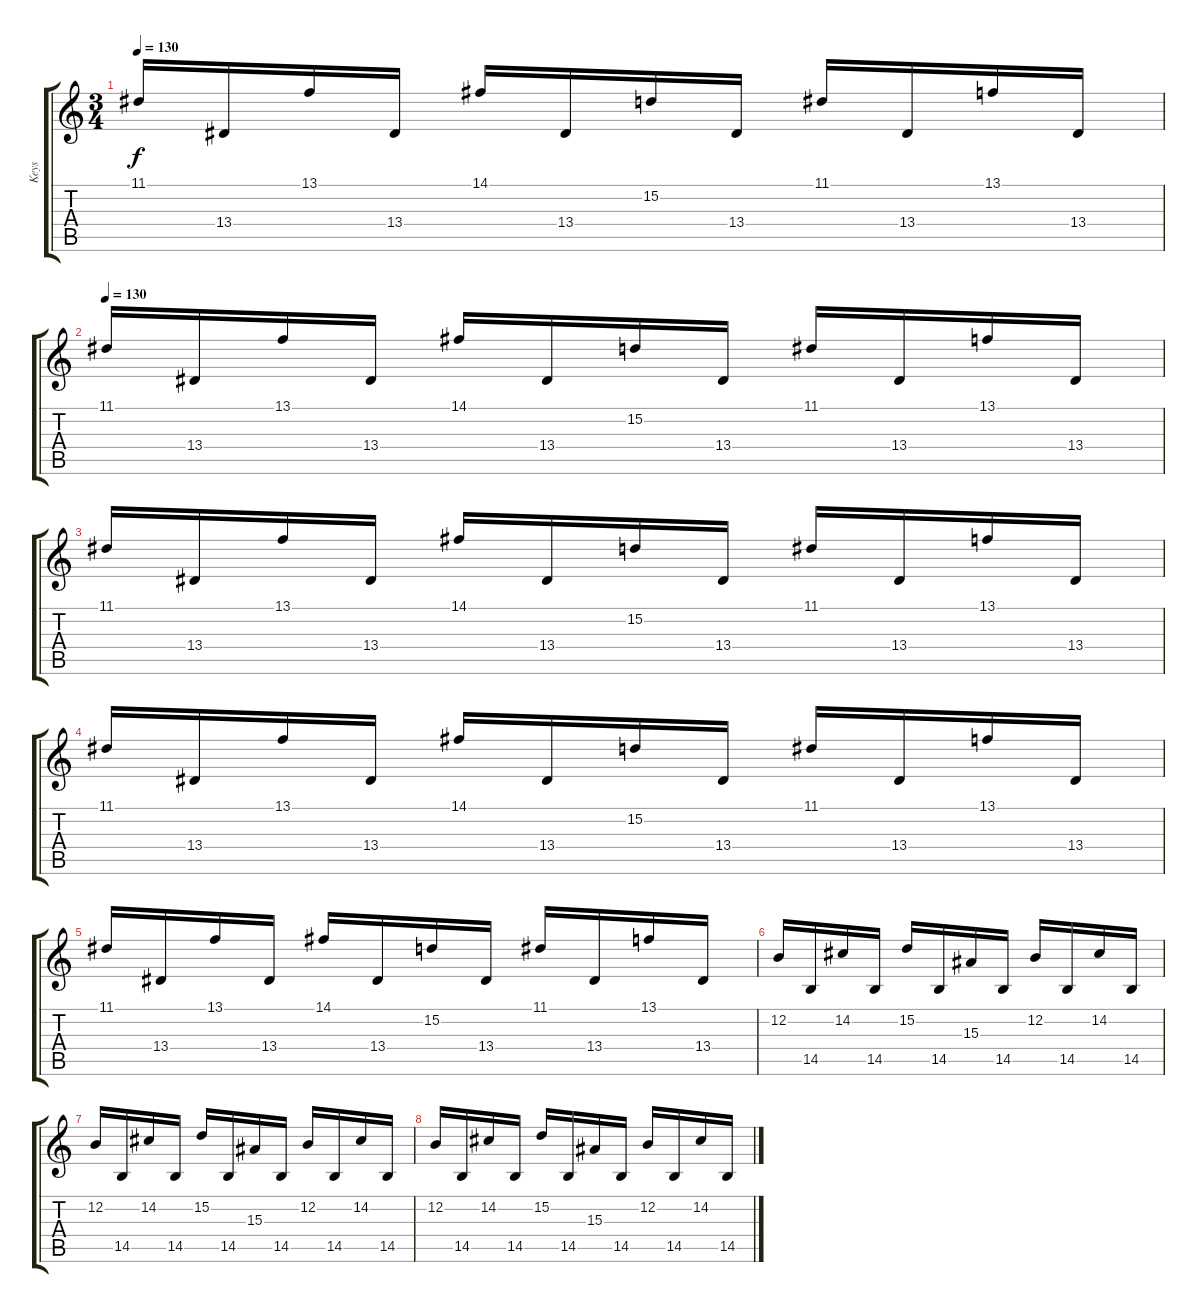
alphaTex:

\track ("Keys" "Keys") {instrument harpsichord}
\staff {score tabs}
\tuning (E4 B3 G3 D3 A2 E2) {hide}
\ts (3 4)
\tempo 130
\clef g2
\ks c
11.1.16{dy f} 13.4.16 13.1.16 13.4.16 14.1.16 13.4.16 15.2.16 13.4.16 11.1.16 13.4.16 13.1.16 13.4.16 |
\tempo 130
11.1.16 13.4.16 13.1.16 13.4.16 14.1.16 13.4.16 15.2.16 13.4.16 11.1.16 13.4.16 13.1.16 13.4.16 |
11.1.16 13.4.16 13.1.16 13.4.16 14.1.16 13.4.16 15.2.16 13.4.16 11.1.16 13.4.16 13.1.16 13.4.16 |
11.1.16 13.4.16 13.1.16 13.4.16 14.1.16 13.4.16 15.2.16 13.4.16 11.1.16 13.4.16 13.1.16 13.4.16 |
11.1.16 13.4.16 13.1.16 13.4.16 14.1.16 13.4.16 15.2.16 13.4.16 11.1.16 13.4.16 13.1.16 13.4.16 |
12.2.16 14.5.16 14.2.16 14.5.16 15.2.16 14.5.16 15.3.16 14.5.16 12.2.16 14.5.16 14.2.16 14.5.16 |
12.2.16 14.5.16 14.2.16 14.5.16 15.2.16 14.5.16 15.3.16 14.5.16 12.2.16 14.5.16 14.2.16 14.5.16 |
12.2.16 14.5.16 14.2.16 14.5.16 15.2.16 14.5.16 15.3.16 14.5.16 12.2.16 14.5.16 14.2.16 14.5.16
